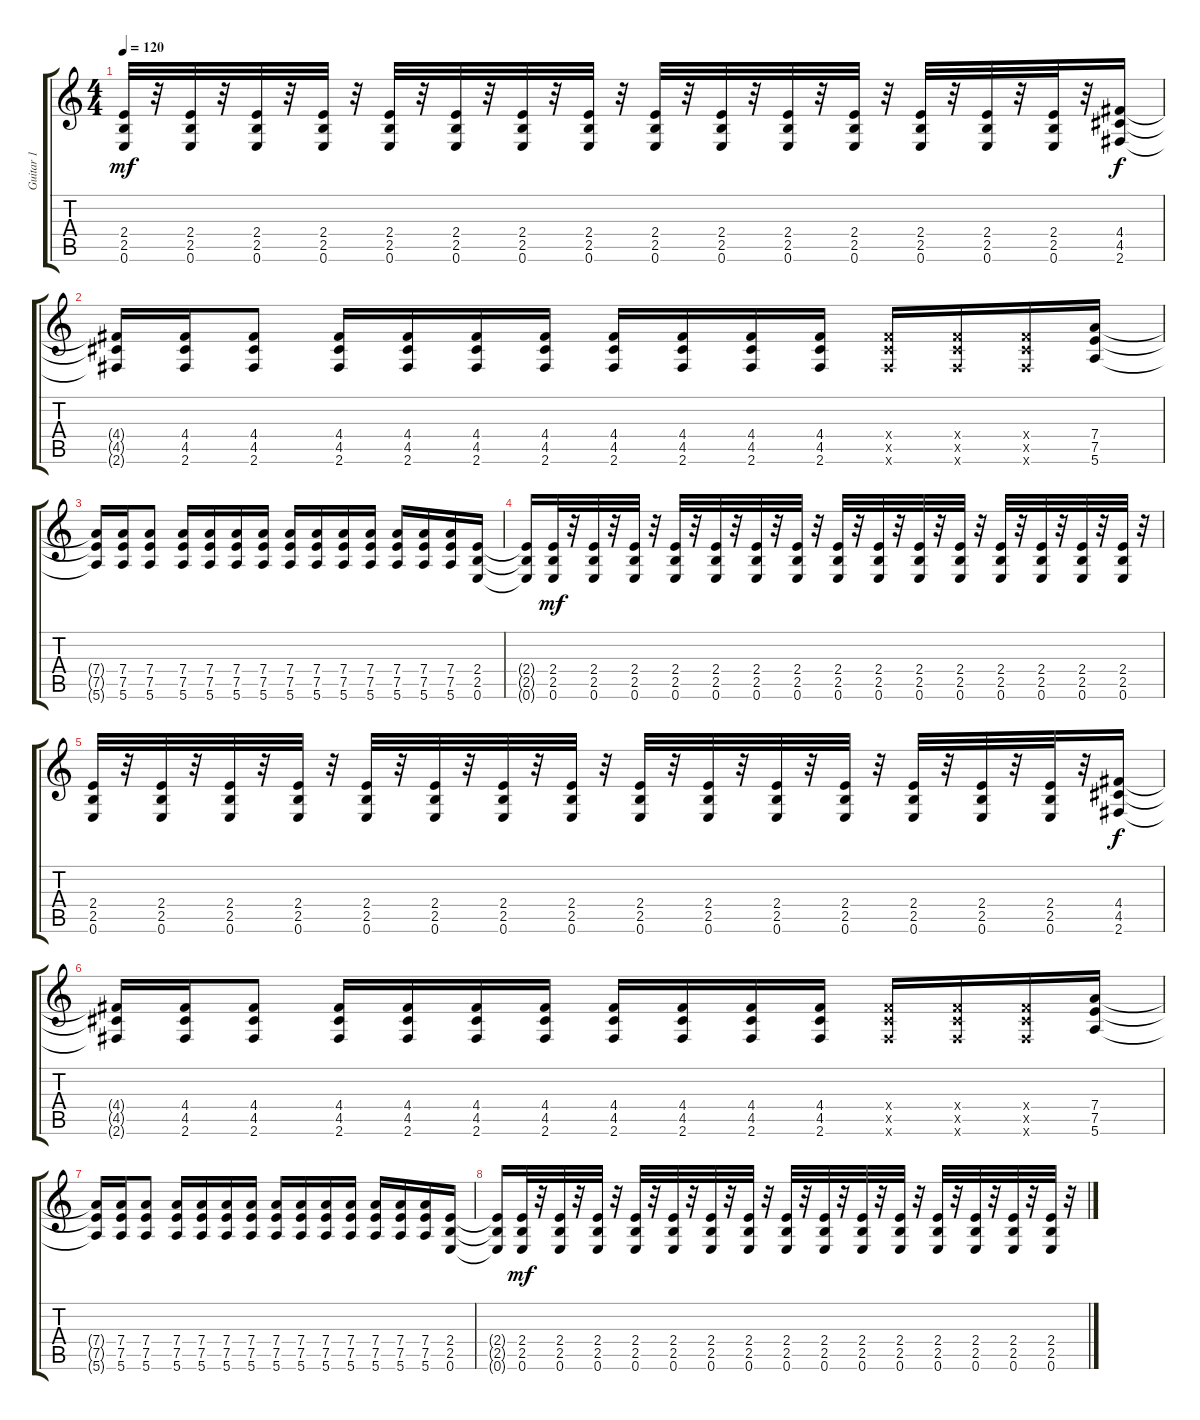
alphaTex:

\track ("Guitar 1" "Guitar 1") {instrument distortionguitar}
\staff {score tabs}
\tuning (E4 B3 G3 D3 A2 E2) {hide}
\ts (4 4)
\tempo 120
\clef g2
\ks c
(2.4 2.5 0.6).32{dy mf} r.32 (2.4 2.5 0.6).32 r.32 (2.4 2.5 0.6).32 r.32 (2.4 2.5 0.6).32 r.32 (2.4 2.5 0.6).32 r.32 (2.4 2.5 0.6).32 r.32 (2.4 2.5 0.6).32 r.32 (2.4 2.5 0.6).32 r.32 (2.4 2.5 0.6).32 r.32 (2.4 2.5 0.6).32 r.32 (2.4 2.5 0.6).32 r.32 (2.4 2.5 0.6).32 r.32 (2.4 2.5 0.6).32 r.32 (2.4 2.5 0.6).32 r.32 (2.4 2.5 0.6).32 r.32 (4.4 4.5 2.6).16{dy f} |
(4.4{t} 4.5{t} 2.6{t}).16 (4.4 4.5 2.6).16 (4.4 4.5 2.6).8 (4.4 4.5 2.6).16 (4.4 4.5 2.6).16 (4.4 4.5 2.6).16 (4.4 4.5 2.6).16 (4.4 4.5 2.6).16 (4.4 4.5 2.6).16 (4.4 4.5 2.6).16 (4.4 4.5 2.6).16 (4.4{x} 4.5{x} 2.6{x}).16 (4.4{x} 4.5{x} 2.6{x}).16 (4.4{x} 4.5{x} 2.6{x}).16 (7.4 7.5 5.6).16 |
(7.4{t} 7.5{t} 5.6{t}).16 (7.4 7.5 5.6).16 (7.4 7.5 5.6).8 (7.4 7.5 5.6).16 (7.4 7.5 5.6).16 (7.4 7.5 5.6).16 (7.4 7.5 5.6).16 (7.4 7.5 5.6).16 (7.4 7.5 5.6).16 (7.4 7.5 5.6).16 (7.4 7.5 5.6).16 (7.4 7.5 5.6).16 (7.4 7.5 5.6).16 (7.4 7.5 5.6).16 (2.4 2.5 0.6).16 |
(2.4{t} 2.5{t} 0.6{t}).16 (2.4 2.5 0.6).32{dy mf} r.32 (2.4 2.5 0.6).32 r.32 (2.4 2.5 0.6).32 r.32 (2.4 2.5 0.6).32 r.32 (2.4 2.5 0.6).32 r.32 (2.4 2.5 0.6).32 r.32 (2.4 2.5 0.6).32 r.32 (2.4 2.5 0.6).32 r.32 (2.4 2.5 0.6).32 r.32 (2.4 2.5 0.6).32 r.32 (2.4 2.5 0.6).32 r.32 (2.4 2.5 0.6).32 r.32 (2.4 2.5 0.6).32 r.32 (2.4 2.5 0.6).32 r.32 (2.4 2.5 0.6).32 r.32 |
(2.4 2.5 0.6).32 r.32 (2.4 2.5 0.6).32 r.32 (2.4 2.5 0.6).32 r.32 (2.4 2.5 0.6).32 r.32 (2.4 2.5 0.6).32 r.32 (2.4 2.5 0.6).32 r.32 (2.4 2.5 0.6).32 r.32 (2.4 2.5 0.6).32 r.32 (2.4 2.5 0.6).32 r.32 (2.4 2.5 0.6).32 r.32 (2.4 2.5 0.6).32 r.32 (2.4 2.5 0.6).32 r.32 (2.4 2.5 0.6).32 r.32 (2.4 2.5 0.6).32 r.32 (2.4 2.5 0.6).32 r.32 (4.4 4.5 2.6).16{dy f} |
(4.4{t} 4.5{t} 2.6{t}).16 (4.4 4.5 2.6).16 (4.4 4.5 2.6).8 (4.4 4.5 2.6).16 (4.4 4.5 2.6).16 (4.4 4.5 2.6).16 (4.4 4.5 2.6).16 (4.4 4.5 2.6).16 (4.4 4.5 2.6).16 (4.4 4.5 2.6).16 (4.4 4.5 2.6).16 (4.4{x} 4.5{x} 2.6{x}).16 (4.4{x} 4.5{x} 2.6{x}).16 (4.4{x} 4.5{x} 2.6{x}).16 (7.4 7.5 5.6).16 |
(7.4{t} 7.5{t} 5.6{t}).16 (7.4 7.5 5.6).16 (7.4 7.5 5.6).8 (7.4 7.5 5.6).16 (7.4 7.5 5.6).16 (7.4 7.5 5.6).16 (7.4 7.5 5.6).16 (7.4 7.5 5.6).16 (7.4 7.5 5.6).16 (7.4 7.5 5.6).16 (7.4 7.5 5.6).16 (7.4 7.5 5.6).16 (7.4 7.5 5.6).16 (7.4 7.5 5.6).16 (2.4 2.5 0.6).16 |
(2.4{t} 2.5{t} 0.6{t}).16 (2.4 2.5 0.6).32{dy mf} r.32 (2.4 2.5 0.6).32 r.32 (2.4 2.5 0.6).32 r.32 (2.4 2.5 0.6).32 r.32 (2.4 2.5 0.6).32 r.32 (2.4 2.5 0.6).32 r.32 (2.4 2.5 0.6).32 r.32 (2.4 2.5 0.6).32 r.32 (2.4 2.5 0.6).32 r.32 (2.4 2.5 0.6).32 r.32 (2.4 2.5 0.6).32 r.32 (2.4 2.5 0.6).32 r.32 (2.4 2.5 0.6).32 r.32 (2.4 2.5 0.6).32 r.32 (2.4 2.5 0.6).32 r.32
